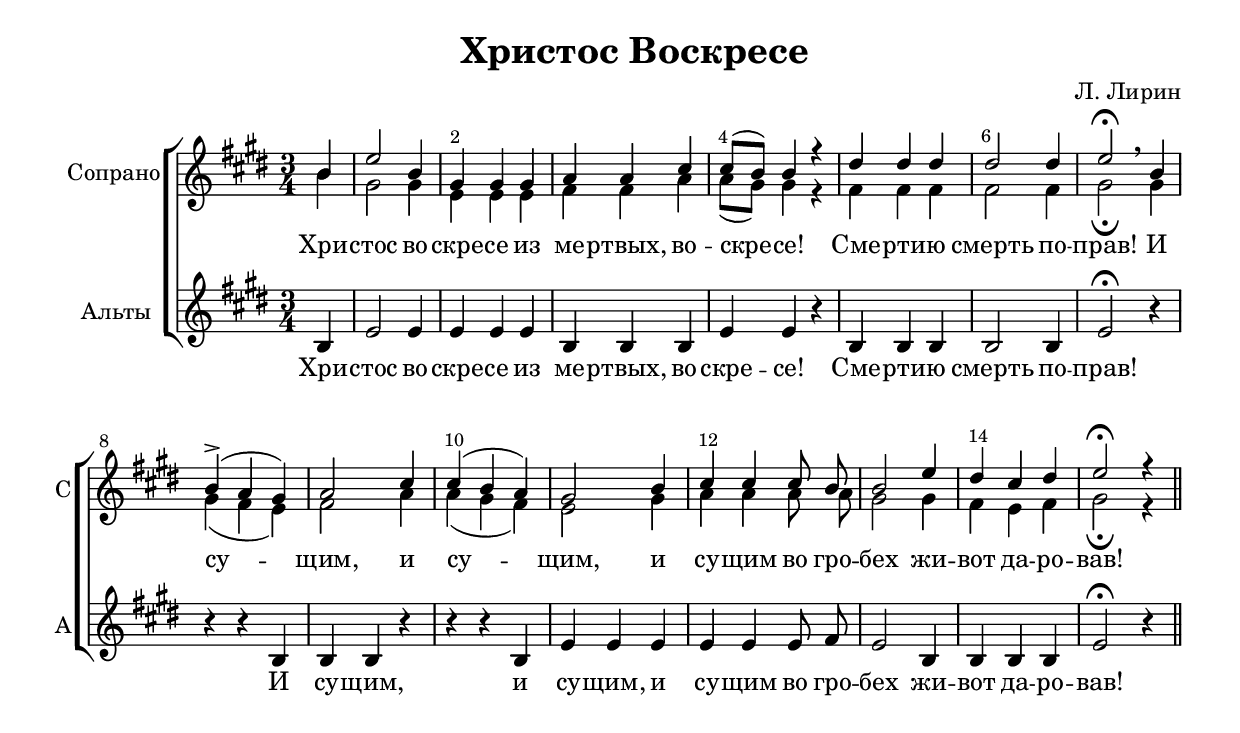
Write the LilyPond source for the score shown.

\version "2.18.2"

% закомментируйте строку ниже, чтобы получался pdf с навигацией
%#(ly:set-option 'point-and-click #f)
#(ly:set-option 'midi-extension "mid")
#(set-default-paper-size "a4")
%#(set-global-staff-size 18)

\header {
  title = "Христос Воскресе"
  %subtitle = " "
  composer = "Л. Лирин"
%  poet = "Слова Е. Руженцева"
  % Удалить строку версии LilyPond 
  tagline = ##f
}

global = {
  \key e \major
  \time 3/4
  \numericTimeSignature
  \autoBeamOff
      \set Score.skipBars = ##t
    \override MultiMeasureRest.expand-limit = #1
}

%make visible number of every 2-nd bar
secondbar = {
  \override Score.BarNumber.break-visibility = #end-of-line-invisible
  \override Score.BarNumber.X-offset = #1
  \override Score.BarNumber.self-alignment-X = #LEFT
  \set Score.barNumberVisibility = #(every-nth-bar-number-visible 2)
}

%use this as temporary line break
abr = { \break }

% uncommend next line when finished
%abr = {}

%once hide accidental (runaround for cadenza
nat = { \once \hide Accidental }

sopvoice = \relative c'' {
  \global
  \voiceOne
  \dynamicUp
  \secondbar  
  \partial 4 b4 |
  e2 b4 |
  gis gis gis |
  a a cis |
  cis8[( b]) b4 r |
  dis dis dis |
  dis2 dis4 |
  e2\fermata \breathe b4 | \abr
  
  b->( a gis) |
  a2 cis4 |
  cis( b a) |
  gis2 b4 |
  cis cis cis8 b |
  b2 e4 |
  dis cis dis |
  e2\fermata r4 \bar "||"
}

sopvoiceii = \relative c'' {
  \global
  \voiceTwo
  \secondbar  
  \partial 4 b4 |
  gis2 gis4 |
  e4 e e |
  fis fis a |
  a8[( gis]) gis4 r |
  fis fis fis |
  fis2 fis4 |
  gis2\fermata gis4 |
  
  gis( fis e) |
  fis2 a4 |
  a( gis fis) |
  e2 gis4 |
  a a a8 a |
  gis2 gis4 |
  fis e fis |
  gis2\fermata r4
}

altvoice = \relative c' {
  \global
   \dynamicUp
  \partial 4 b4 |
  e2 e4 |
  e e e |
  b b b |
  e e r |
  b b b |
  b2 b4 |
  e2\fermata r4 |
  
  r r b |
  b b r |
  r r b |
  e e e |
  e e e8 fis |
  e2 b4 |
  b b b |
  e2\fermata r4
}



lyricscore = \lyricmode {
 Хри -- стос во -- скре -- се из ме -- ртвых, во -- скре -- се! Сме -- рти -- ю смерть по -- прав!
 И су -- щим, и су -- щим, и су -- щим во гро -- бех жи -- вот да -- ро -- вав!
}

lyricscorea = \lyricmode {
   Хри -- стос во -- скре -- се из ме -- ртвых, во -- скре -- се! Сме -- рти -- ю смерть по -- прав!
 И су -- щим, и су -- щим, и су -- щим во гро -- бех жи -- вот да -- ро -- вав!
  
}


\bookpart {
  \paper {
    top-margin = 15
    left-margin = 15
    right-margin = 10
    bottom-margin = 167
    indent = 15
    %system-system-spacing = 10
    ragged-last-bottom = ##f
  }
  \score {
 %     \transpose es f {
    \new ChoirStaff <<
      \new Staff = "upstaff" \with {
        instrumentName = "Сопрано"
        shortInstrumentName = "С"
      } <<
        \new Voice = "soprano"  \sopvoice 
        \new Voice = "sopranoii" \sopvoiceii 
      >> 
      
      \new Lyrics \lyricsto "soprano" { \lyricscore }
      
     \new Staff = "downlstaff" \with {
        instrumentName = "Альты"
        shortInstrumentName = "А"
      } <<
        \new Voice  = "alto" { \oneVoice \altvoice }
      >> 
      
            \new Lyrics \lyricsto "alto" { \lyricscorea }

      
      % or: \new Lyrics \lyricsto "soprano" { \lyricscore }
      % alternative lyrics above up staff
      %\new Lyrics \with {alignAboveContext = "upstaff"} \lyricsto "soprano" \lyricst
    >>
 %     }  % transposeµ
    \layout { 
      \context {
        \Score
%         \override BarNumber.break-visibility = #end-of-line-invisible
%          \override BarNumber.self-alignment-X = #LEFT
%          \override BarNumber.stencil  = #(make-stencil-boxer 0.1 0.25 ly:text-interface::print)
%          barNumberVisibility = #all-bar-numbers-visible
%          barNumberVisibility = #(every-nth-bar-number-visible 2)
}
      \context {
        \Staff
        \accidentalStyle modern-voice-cautionary
        % удаляем обозначение темпа из общего плана
        %  \remove "Time_signature_engraver"
        %  \remove "Bar_number_engraver"
        %\RemoveEmptyStaves
        %\override VerticalAxisGroup.remove-first = ##t
      }
      %Metronome_mark_engraver
    }
  }
  


  
}

\bookpart {
  \score {
    \unfoldRepeats
 %     \transpose es f {
    \new ChoirStaff <<
      \new Staff = "upstaff" \with {
        instrumentName = "Хор"
        shortInstrumentName = "Х"
        midiInstrument = "voice oohs"
      } <<
      \new Voice = "soprano"  \sopvoice 
        \new Voice = "sopranoii" \sopvoiceii 
        \new Voice  = "alto" { \voiceTwo \altvoice }
      >> 
      
      \new Lyrics \lyricsto "soprano" { \lyricscore }
      
    >>
%      }  % transposeµ
    \midi {
      \tempo 4=90
    }
  }
}
